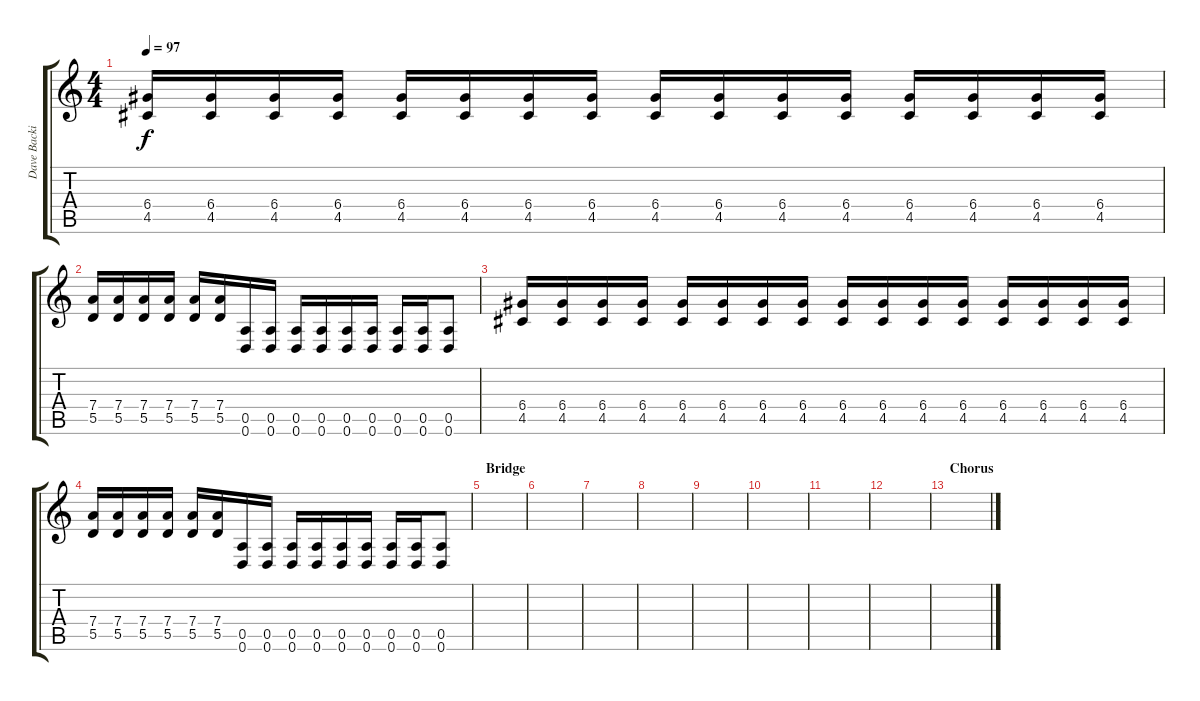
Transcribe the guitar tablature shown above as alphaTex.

\track ("Dave Backing" "Dave Backi") {instrument distortionguitar}
\staff {score tabs}
\tuning (E4 B3 G3 D3 A2 D2) {hide}
\ts (4 4)
\tempo 97
\clef g2
\ks c
(6.4 4.5).16{dy f volume 11} (6.4 4.5).16 (6.4 4.5).16 (6.4 4.5).16 (6.4 4.5).16 (6.4 4.5).16 (6.4 4.5).16 (6.4 4.5).16 (6.4 4.5).16 (6.4 4.5).16 (6.4 4.5).16 (6.4 4.5).16 (6.4 4.5).16 (6.4 4.5).16 (6.4 4.5).16 (6.4 4.5).16 |
(7.4 5.5).16 (7.4 5.5).16 (7.4 5.5).16 (7.4 5.5).16 (7.4 5.5).16 (7.4 5.5).16 (0.5 0.6).16 (0.5 0.6).16 (0.5 0.6).16 (0.5 0.6).16 (0.5 0.6).16 (0.5 0.6).16 (0.5 0.6).16 (0.5 0.6).16 (0.5 0.6).8 |
(6.4 4.5).16{volume 11} (6.4 4.5).16 (6.4 4.5).16 (6.4 4.5).16 (6.4 4.5).16 (6.4 4.5).16 (6.4 4.5).16 (6.4 4.5).16 (6.4 4.5).16 (6.4 4.5).16 (6.4 4.5).16 (6.4 4.5).16 (6.4 4.5).16 (6.4 4.5).16 (6.4 4.5).16 (6.4 4.5).16 |
(7.4 5.5).16 (7.4 5.5).16 (7.4 5.5).16 (7.4 5.5).16 (7.4 5.5).16 (7.4 5.5).16 (0.5 0.6).16 (0.5 0.6).16 (0.5 0.6).16 (0.5 0.6).16 (0.5 0.6).16 (0.5 0.6).16 (0.5 0.6).16 (0.5 0.6).16 (0.5 0.6).8 |
\section ("" "Bridge")
|
|
|
|
|
|
|
|
\section ("" "Chorus")
